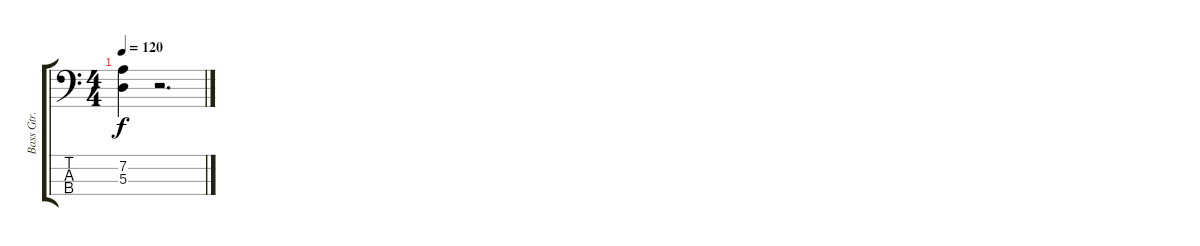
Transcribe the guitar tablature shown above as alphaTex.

\track ("Bass Gtr." "Bass Gtr.") {instrument slapbass1}
\staff {score tabs}
\tuning (G2 D2 A1 E1) {hide}
\ts (4 4)
\tempo 120
\clef f4
\ks c
(7.2 5.3).4{dy f} r.2{d}
